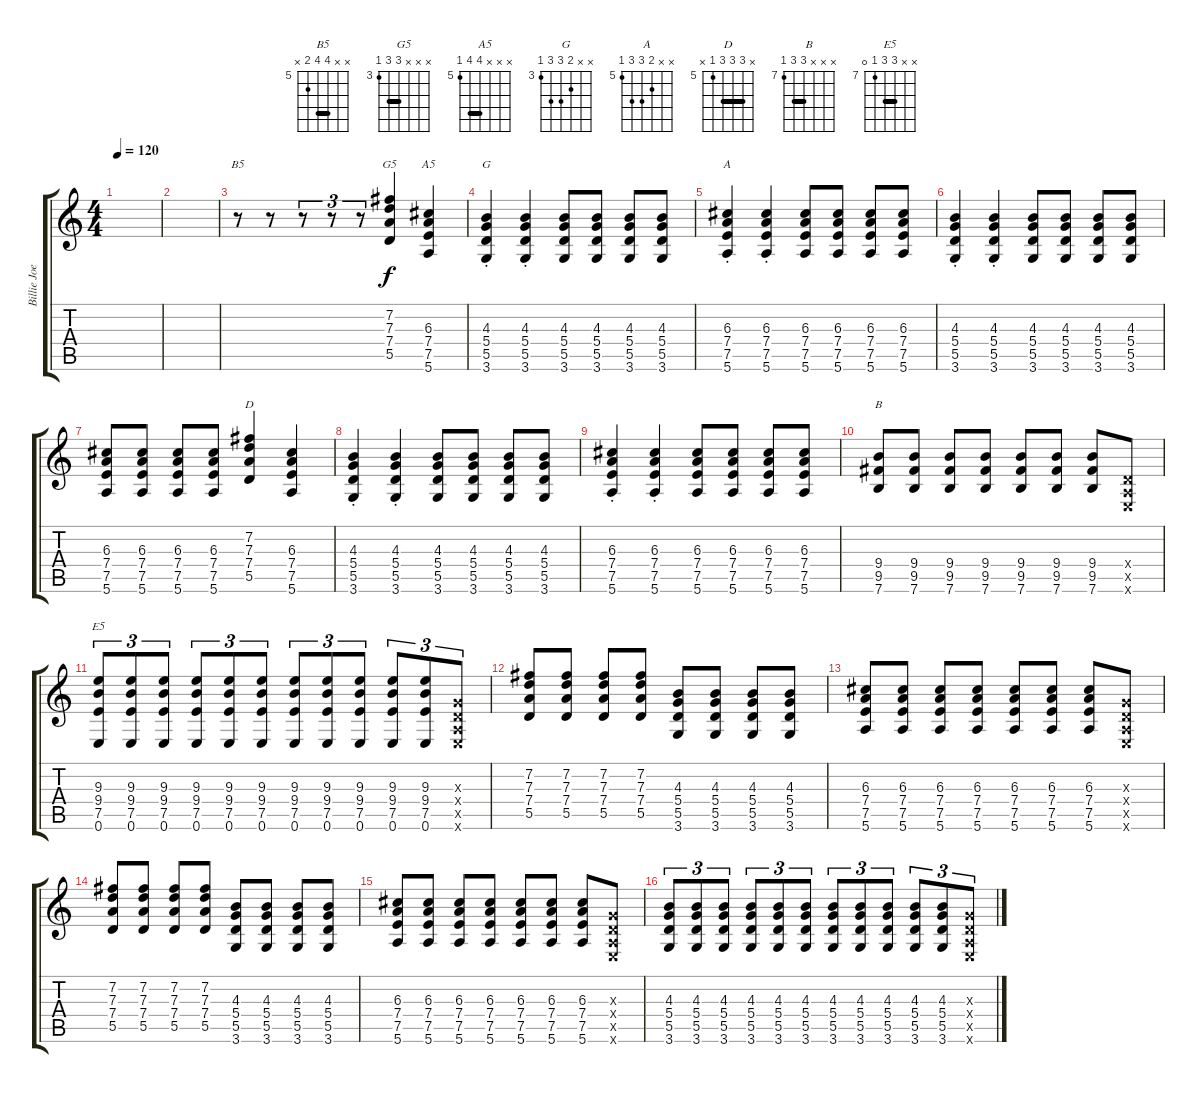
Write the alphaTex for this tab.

\track ("Billie Joe" "Billie Joe") {instrument distortionguitar}
\staff {score tabs}
\tuning (E4 B3 G3 D3 A2 E2) {hide}
\chord ("B5" x x 8 8 6 x) {firstfret 5 barre 8}
\chord ("G5" x x x 5 5 3) {firstfret 3 barre 5}
\chord ("A5" x x x 8 8 5) {firstfret 5 barre 8}
\chord ("G" x x 4 5 5 3) {firstfret 3}
\chord ("A" x x 6 7 7 5) {firstfret 5}
\chord ("D" x 7 7 7 5 x) {firstfret 5 barre 7}
\chord ("B" x x x 9 9 7) {firstfret 7 barre 9}
\chord ("E5" x x 9 9 7 0) {firstfret 7 barre 9}
\ts (4 4)
\tempo 120
\clef g2
\ks c
|
|
r.8{ch "B5"} r.8 r.8{tu (3 2)} r.8{tu (3 2)} r.8{tu (3 2)} (7.2 7.3 7.4 5.5).4{ch "G5"} (6.3 7.4 7.5 5.6).4{ch "A5"} |
(4.3{st} 5.4{st} 5.5{st} 3.6{st}).4{ch "G"} (4.3{st} 5.4{st} 5.5{st} 3.6{st}).4 (4.3 5.4 5.5 3.6).8 (4.3 5.4 5.5 3.6).8 (4.3 5.4 5.5 3.6).8 (4.3 5.4 5.5 3.6).8 |
(6.3{st} 7.4{st} 7.5{st} 5.6{st}).4{ch "A"} (6.3{st} 7.4{st} 7.5{st} 5.6{st}).4 (6.3 7.4 7.5 5.6).8 (6.3 7.4 7.5 5.6).8 (6.3 7.4 7.5 5.6).8 (6.3 7.4 7.5 5.6).8 |
(4.3{st} 5.4{st} 5.5{st} 3.6{st}).4 (4.3{st} 5.4{st} 5.5{st} 3.6{st}).4 (4.3 5.4 5.5 3.6).8 (4.3 5.4 5.5 3.6).8 (4.3 5.4 5.5 3.6).8 (4.3 5.4 5.5 3.6).8 |
(6.3 7.4 7.5 5.6).8 (6.3 7.4 7.5 5.6).8 (6.3 7.4 7.5 5.6).8 (6.3 7.4 7.5 5.6).8 (7.2 7.3 7.4 5.5).4{ch "D"} (6.3 7.4 7.5 5.6).4 |
(4.3{st} 5.4{st} 5.5{st} 3.6{st}).4 (4.3{st} 5.4{st} 5.5{st} 3.6{st}).4 (4.3 5.4 5.5 3.6).8 (4.3 5.4 5.5 3.6).8 (4.3 5.4 5.5 3.6).8 (4.3 5.4 5.5 3.6).8 |
(6.3{st} 7.4{st} 7.5{st} 5.6{st}).4 (6.3{st} 7.4{st} 7.5{st} 5.6{st}).4 (6.3 7.4 7.5 5.6).8 (6.3 7.4 7.5 5.6).8 (6.3 7.4 7.5 5.6).8 (6.3 7.4 7.5 5.6).8 |
(9.4 9.5 7.6).8{ch "B"} (9.4 9.5 7.6).8 (9.4 9.5 7.6).8 (9.4 9.5 7.6).8 (9.4 9.5 7.6).8 (9.4 9.5 7.6).8 (9.4 9.5 7.6).8 (0.4{x} 0.5{x} 0.6{x}).8 |
(9.3 9.4 7.5 0.6).8{tu (3 2) ch "E5"} (9.3 9.4 7.5 0.6).8{tu (3 2)} (9.3 9.4 7.5 0.6).8{tu (3 2)} (9.3 9.4 7.5 0.6).8{tu (3 2)} (9.3 9.4 7.5 0.6).8{tu (3 2)} (9.3 9.4 7.5 0.6).8{tu (3 2)} (9.3 9.4 7.5 0.6).8{tu (3 2)} (9.3 9.4 7.5 0.6).8{tu (3 2)} (9.3 9.4 7.5 0.6).8{tu (3 2)} (9.3 9.4 7.5 0.6).8{tu (3 2)} (9.3 9.4 7.5 0.6).8{tu (3 2)} (0.3{x} 0.4{x} 0.5{x} 0.6{x}).8{tu (3 2)} |
(7.2 7.3 7.4 5.5).8 (7.2 7.3 7.4 5.5).8 (7.2 7.3 7.4 5.5).8 (7.2 7.3 7.4 5.5).8 (4.3 5.4 5.5 3.6).8 (4.3 5.4 5.5 3.6).8 (4.3 5.4 5.5 3.6).8 (4.3 5.4 5.5 3.6).8 |
(6.3 7.4 7.5 5.6).8 (6.3 7.4 7.5 5.6).8 (6.3 7.4 7.5 5.6).8 (6.3 7.4 7.5 5.6).8 (6.3 7.4 7.5 5.6).8 (6.3 7.4 7.5 5.6).8 (6.3 7.4 7.5 5.6).8 (0.3{x} 0.4{x} 0.5{x} 0.6{x}).8 |
(7.2 7.3 7.4 5.5).8 (7.2 7.3 7.4 5.5).8 (7.2 7.3 7.4 5.5).8 (7.2 7.3 7.4 5.5).8 (4.3 5.4 5.5 3.6).8 (4.3 5.4 5.5 3.6).8 (4.3 5.4 5.5 3.6).8 (4.3 5.4 5.5 3.6).8 |
(6.3 7.4 7.5 5.6).8 (6.3 7.4 7.5 5.6).8 (6.3 7.4 7.5 5.6).8 (6.3 7.4 7.5 5.6).8 (6.3 7.4 7.5 5.6).8 (6.3 7.4 7.5 5.6).8 (6.3 7.4 7.5 5.6).8 (0.3{x} 0.4{x} 0.5{x} 0.6{x}).8 |
(4.3 5.4 5.5 3.6).8{tu (3 2)} (4.3 5.4 5.5 3.6).8{tu (3 2)} (4.3 5.4 5.5 3.6).8{tu (3 2)} (4.3 5.4 5.5 3.6).8{tu (3 2)} (4.3 5.4 5.5 3.6).8{tu (3 2)} (4.3 5.4 5.5 3.6).8{tu (3 2)} (4.3 5.4 5.5 3.6).8{tu (3 2)} (4.3 5.4 5.5 3.6).8{tu (3 2)} (4.3 5.4 5.5 3.6).8{tu (3 2)} (4.3 5.4 5.5 3.6).8{tu (3 2)} (4.3 5.4 5.5 3.6).8{tu (3 2)} (0.3{x} 0.4{x} 0.5{x} 0.6{x}).8{tu (3 2)}
